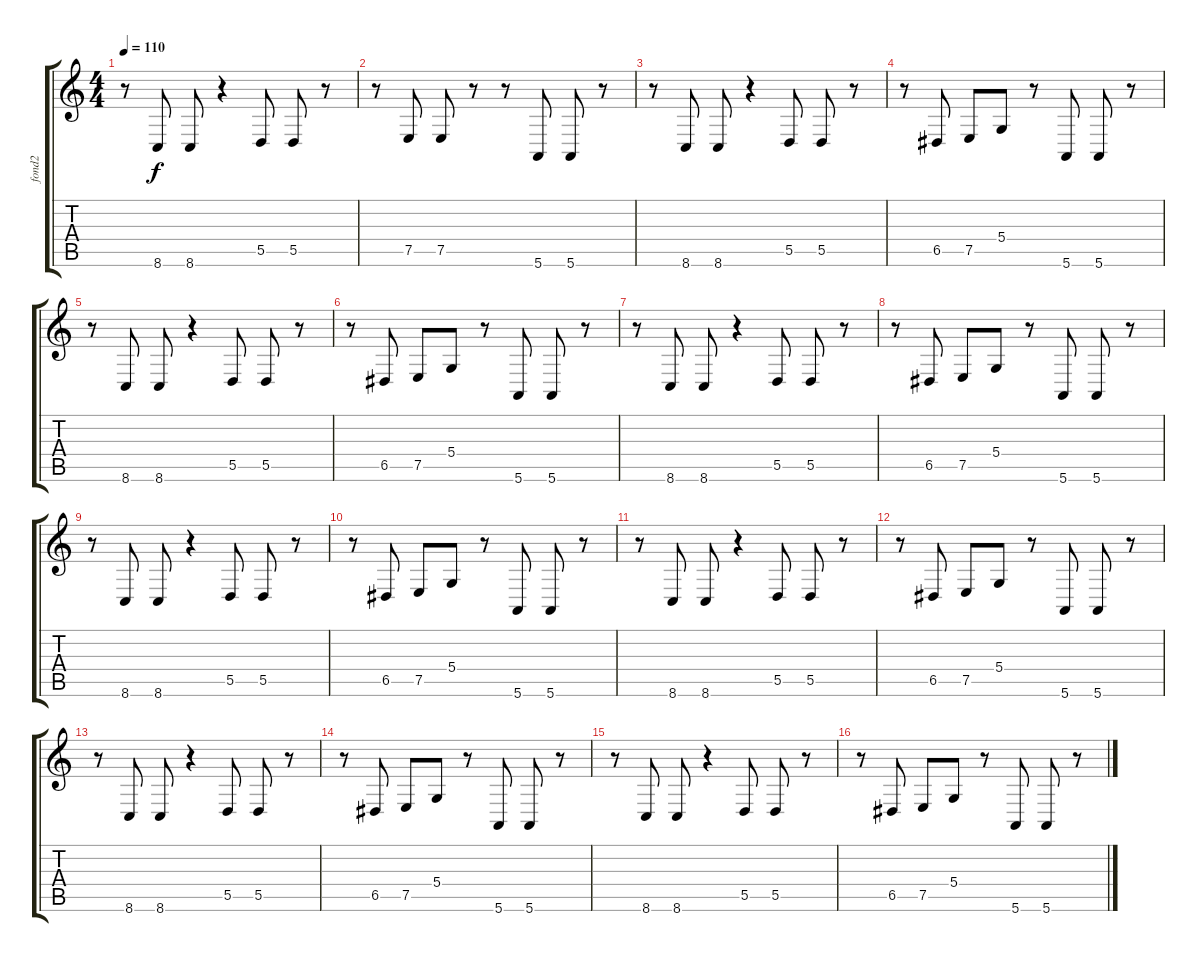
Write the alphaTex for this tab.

\track ("fond2" "fond2") {instrument lead2sawtooth}
\staff {score tabs}
\tuning (E4 B3 G3 D3 A2 E2) {hide}
\ts (4 4)
\tempo 110
\clef g2
\ks c
r.8{dy f} 8.6.8 8.6.8 r.4 5.5.8 5.5.8 r.8 |
r.8 7.5.8 7.5.8 r.8 r.8 5.6.8 5.6.8 r.8 |
r.8 8.6.8 8.6.8 r.4 5.5.8 5.5.8 r.8 |
r.8 6.5.8 7.5.8 5.4.8 r.8 5.6.8 5.6.8 r.8 |
r.8 8.6.8 8.6.8 r.4 5.5.8 5.5.8 r.8 |
r.8 6.5.8 7.5.8 5.4.8 r.8 5.6.8 5.6.8 r.8 |
r.8 8.6.8 8.6.8 r.4 5.5.8 5.5.8 r.8 |
r.8 6.5.8 7.5.8 5.4.8 r.8 5.6.8 5.6.8 r.8 |
r.8 8.6.8 8.6.8 r.4 5.5.8 5.5.8 r.8 |
r.8 6.5.8 7.5.8 5.4.8 r.8 5.6.8 5.6.8 r.8 |
r.8 8.6.8 8.6.8 r.4 5.5.8 5.5.8 r.8 |
r.8 6.5.8 7.5.8 5.4.8 r.8 5.6.8 5.6.8 r.8 |
r.8 8.6.8 8.6.8 r.4 5.5.8 5.5.8 r.8 |
r.8 6.5.8 7.5.8 5.4.8 r.8 5.6.8 5.6.8 r.8 |
r.8 8.6.8 8.6.8 r.4 5.5.8 5.5.8 r.8 |
r.8 6.5.8 7.5.8 5.4.8 r.8 5.6.8 5.6.8 r.8
